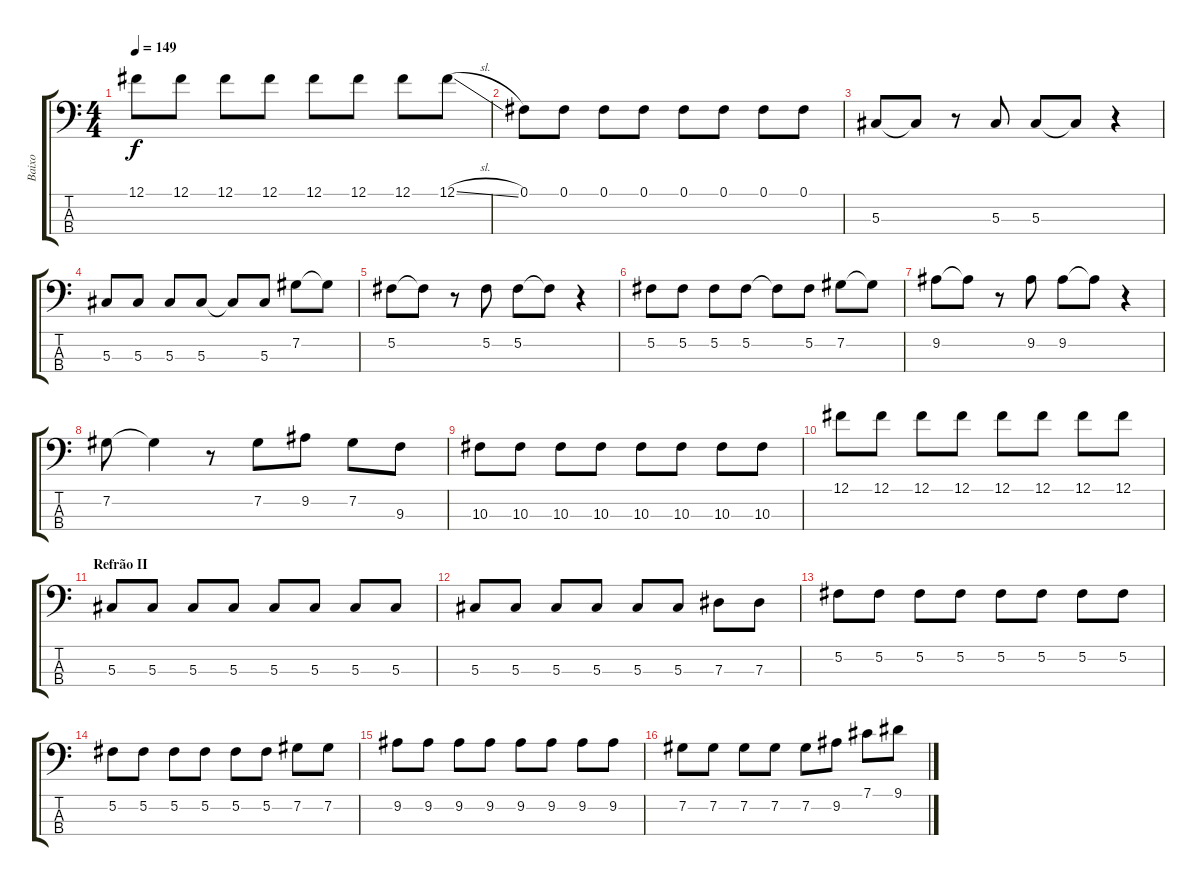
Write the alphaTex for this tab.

\track ("Baixo" "Baixo") {instrument electricbassfinger}
\staff {score tabs}
\tuning (Gb2 Db2 Ab1 Eb1) {hide}
\ts (4 4)
\tempo 149
\clef f4
\ks c
12.1.8{dy f} 12.1.8 12.1.8 12.1.8 12.1.8 12.1.8 12.1.8 12.1{sl}.8 |
0.1.8 0.1.8 0.1.8 0.1.8 0.1.8 0.1.8 0.1.8 0.1.8 |
5.3.8 5.3{t}.8 r.8 5.3.8 5.3.8 5.3{t}.8 r.4 |
5.3.8 5.3.8 5.3.8 5.3.8 5.3{t}.8 5.3.8 7.2.8 7.2{t}.8 |
5.2.8 5.2{t}.8 r.8 5.2.8 5.2.8 5.2{t}.8 r.4 |
5.2.8 5.2.8 5.2.8 5.2.8 5.2{t}.8 5.2.8 7.2.8 7.2{t}.8 |
9.2.8 9.2{t}.8 r.8 9.2.8 9.2.8 9.2{t}.8 r.4 |
7.2.8 7.2{t}.4 r.8 7.2.8 9.2.8 7.2.8 9.3.8 |
10.3.8 10.3.8 10.3.8 10.3.8 10.3.8 10.3.8 10.3.8 10.3.8 |
12.1.8 12.1.8 12.1.8 12.1.8 12.1.8 12.1.8 12.1.8 12.1.8 |
\section ("" "Refrão II")
5.3.8 5.3.8 5.3.8 5.3.8 5.3.8 5.3.8 5.3.8 5.3.8 |
5.3.8 5.3.8 5.3.8 5.3.8 5.3.8 5.3.8 7.3.8 7.3.8 |
5.2.8 5.2.8 5.2.8 5.2.8 5.2.8 5.2.8 5.2.8 5.2.8 |
5.2.8 5.2.8 5.2.8 5.2.8 5.2.8 5.2.8 7.2.8 7.2.8 |
9.2.8 9.2.8 9.2.8 9.2.8 9.2.8 9.2.8 9.2.8 9.2.8 |
7.2.8 7.2.8 7.2.8 7.2.8 7.2.8 9.2.8 7.1.8 9.1.8
